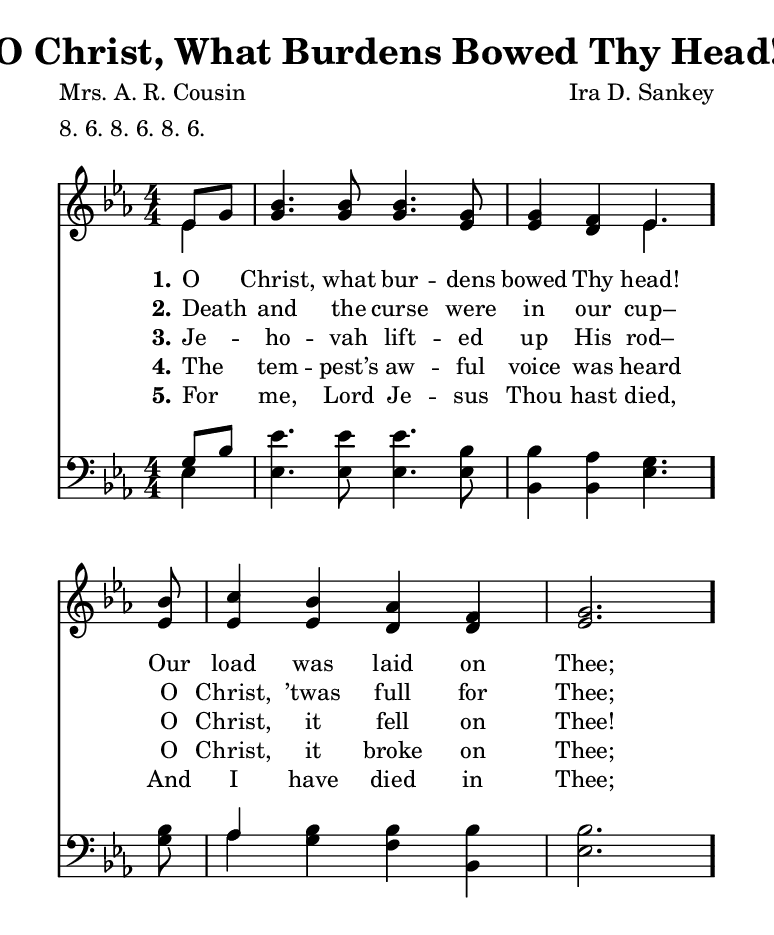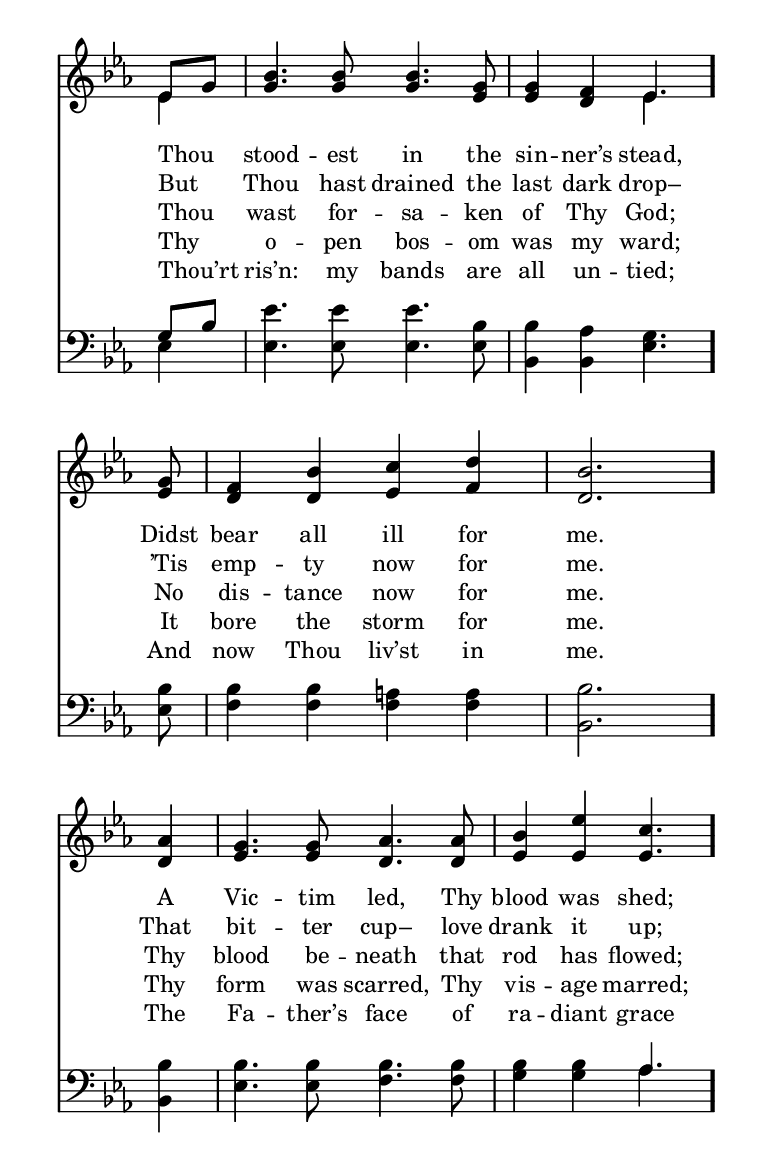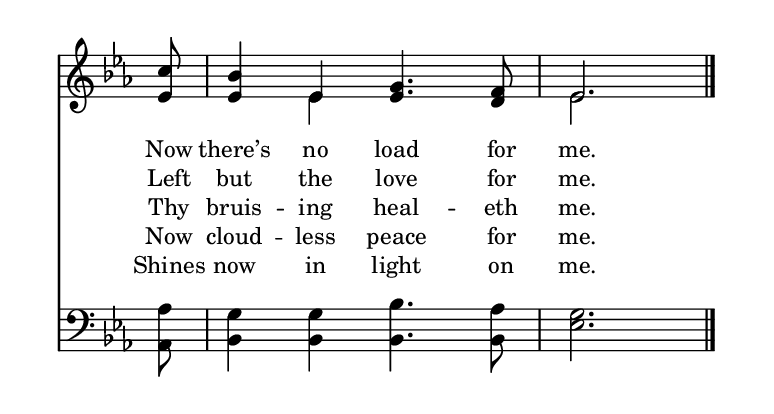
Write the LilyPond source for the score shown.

\include "common/global.ily"
\paper {
  \include "common/paper.ily"
  ragged-bottom = ##t
  ragged-last-bottom = ##t
  systems-per-page = #(cond (is-eogsized 3) (#t #f))
  %page-count = ##f
}

\header{
  hymnnumber = "33"
  title = "O Christ, What Burdens Bowed Thy Head!"
  tunename = ""
  meter = "8. 6. 8. 6. 8. 6."
  poet = "Mrs. A. R. Cousin"
  composer = "Ira D. Sankey"
  %copyright = ""
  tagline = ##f
}

% for fermata in MIDI
ta = { \tempo 4=80 }
tb = { \tempo 4=40 }

patternAA = { c8[ c8] | c4. c8 c4. c8 | c4 c4 c4. }
patternAB = { c4      | c4. c8 c4. c8 | c4 c4 c4. }

patternBA = { c8 | c4 c4 c4  c4 | c2. }
patternBB = { c8 | c4 c4 c4. c8 | c2. }

global = {
  \include "common/overrides.ily"
  \override Staff.TimeSignature.style = #'numbered
  \time 4/4
  \override Score.MetronomeMark.transparent = ##t % hide all fermata changes too
  \ta
  \key ees \major
  \partial 4
  \autoBeamOff
}

notesSoprano = {
\global
\relative c' {

  \changePitch \patternAA { ees g | bes bes bes g | g f ees   }
  \changePitch \patternBA { bes'  | c bes aes f   | g         }
  \changePitch \patternAA { ees g | bes bes bes g | g f ees   }
  \changePitch \patternBA { g     | f bes c d     | bes       }
  \changePitch \patternAB { aes   | g g aes aes   | bes ees c }
  \changePitch \patternBB { c     | bes ees, g f  | ees       }

  \bar "|."

}
}

notesAlto = {
\global
\relative e' {

  \changePitch \patternAB { ees | g g g ees     | ees d ees   }
  \changePitch \patternBA { ees | ees ees d d   | ees         }
  \changePitch \patternAB { ees | g g g ees     | ees d ees   }
  \changePitch \patternBA { ees | d d ees f     | d           }
  \changePitch \patternAB { d   | ees ees d d   | ees ees ees }
  \changePitch \patternBB { ees | ees ees ees d | ees         }

}
}

notesTenor = {
\global
\relative a {

  \changePitch \patternAA { g bes | ees ees ees bes | bes aes g   }
  \changePitch \patternBA { bes   | aes bes bes bes | bes         }
  \changePitch \patternAA { g bes | ees ees ees bes | bes aes g   }
  \changePitch \patternBA { bes   | bes bes a a     | bes         }
  \changePitch \patternAB { bes   | bes bes bes bes | bes bes aes }
  \changePitch \patternBB { aes   | g g bes aes     | g           }

}
}

notesBass = {
\global
\relative f {

  \changePitch \patternAB { ees  | ees ees ees ees | bes bes ees }
  \changePitch \patternBA { g    | aes g f bes,    | ees         }
  \changePitch \patternAB { ees  | ees ees ees ees | bes bes ees }
  \changePitch \patternBA { ees  | f f f f         | bes,        }
  \changePitch \patternAB { bes  | ees ees f f     | g g aes     }
  \changePitch \patternBB { aes, | bes bes bes bes | ees         }

}
}

wordsA = \lyricmode {
\set stanza = "1."

O Christ, what bur -- dens bowed Thy head! \bar "."
Our load was laid on Thee; \bar "." \break
Thou stood -- est in the sin -- ner’s stead, \bar "."
Didst bear all ill for me. \bar "." \break
A Vic -- tim led, Thy blood was shed; \bar "."
Now there’s no load for me. \bar "." \break

}

wordsB = \lyricmode {
\set stanza = "2."

Death and the curse were in our cup–
O Christ, ’twas full for Thee;
But Thou hast drained the last dark drop–
’Tis emp -- ty now for me.
That bit -- ter cup– love drank it up;
Left but the love for me.

}

wordsC = \lyricmode {
\set stanza = "3."

Je -- ho -- vah lift -- ed up His rod–
O Christ, it fell on Thee!
Thou wast for -- sa -- ken of Thy God;
No dis -- tance now for me.
Thy blood be -- neath that rod has flowed;
Thy bruis -- ing heal -- eth me.

}

wordsD = \lyricmode {
\set stanza = "4."

The tem -- pest’s aw -- ful voice was heard
O Christ, it broke on Thee;
Thy o -- pen bos -- om was my ward;
It bore the storm for me.
Thy form was scarred, Thy vis -- age marred;
Now cloud -- less peace for me.

}

wordsE = \lyricmode {
\set stanza = "5."

For me, Lord Je -- sus Thou hast died,
And I have died in Thee;
Thou’rt ris’n: my bands are all un -- tied;
And now Thou liv’st in me.
The Fa -- ther’s face of ra -- diant grace
Shines now in light on me.

}

\score {
  \context ChoirStaff <<
    \context Staff = upper <<
      \set Staff.autoBeaming = ##f
      \set ChoirStaff.systemStartDelimiter = #'SystemStartBar
      \set ChoirStaff.printPartCombineTexts = ##f
      \partcombine #'(2 . 9) \notesSoprano \notesAlto
      \context NullVoice = sopranos { \voiceOne << \notesSoprano >> }
      \context NullVoice = altos { \voiceTwo << \notesAlto >> }
      \context Lyrics = one   \lyricsto sopranos \wordsA
      \context Lyrics = two   \lyricsto sopranos \wordsB
      \context Lyrics = three \lyricsto sopranos \wordsC
      \context Lyrics = four  \lyricsto sopranos \wordsD
      \context Lyrics = five  \lyricsto sopranos \wordsE
    >>
    \context Staff = men <<
      \set Staff.autoBeaming = ##f
      \clef bass
      \set ChoirStaff.printPartCombineTexts = ##f
      \partcombine #'(2 . 9) \notesTenor \notesBass
      \context NullVoice = tenors { \voiceOne << \notesTenor >> }
      \context NullVoice = basses { \voiceTwo << \notesBass >> }
    >>
  >>
  \layout {
    \include "common/layout.ily"
  }
  \midi{
    \include "common/midi.ily"
  }
}

\version "2.19.49"  % necessary for upgrading to future LilyPond versions.

% vi:set et ts=2 sw=2 ai nocindent syntax=lilypond:
